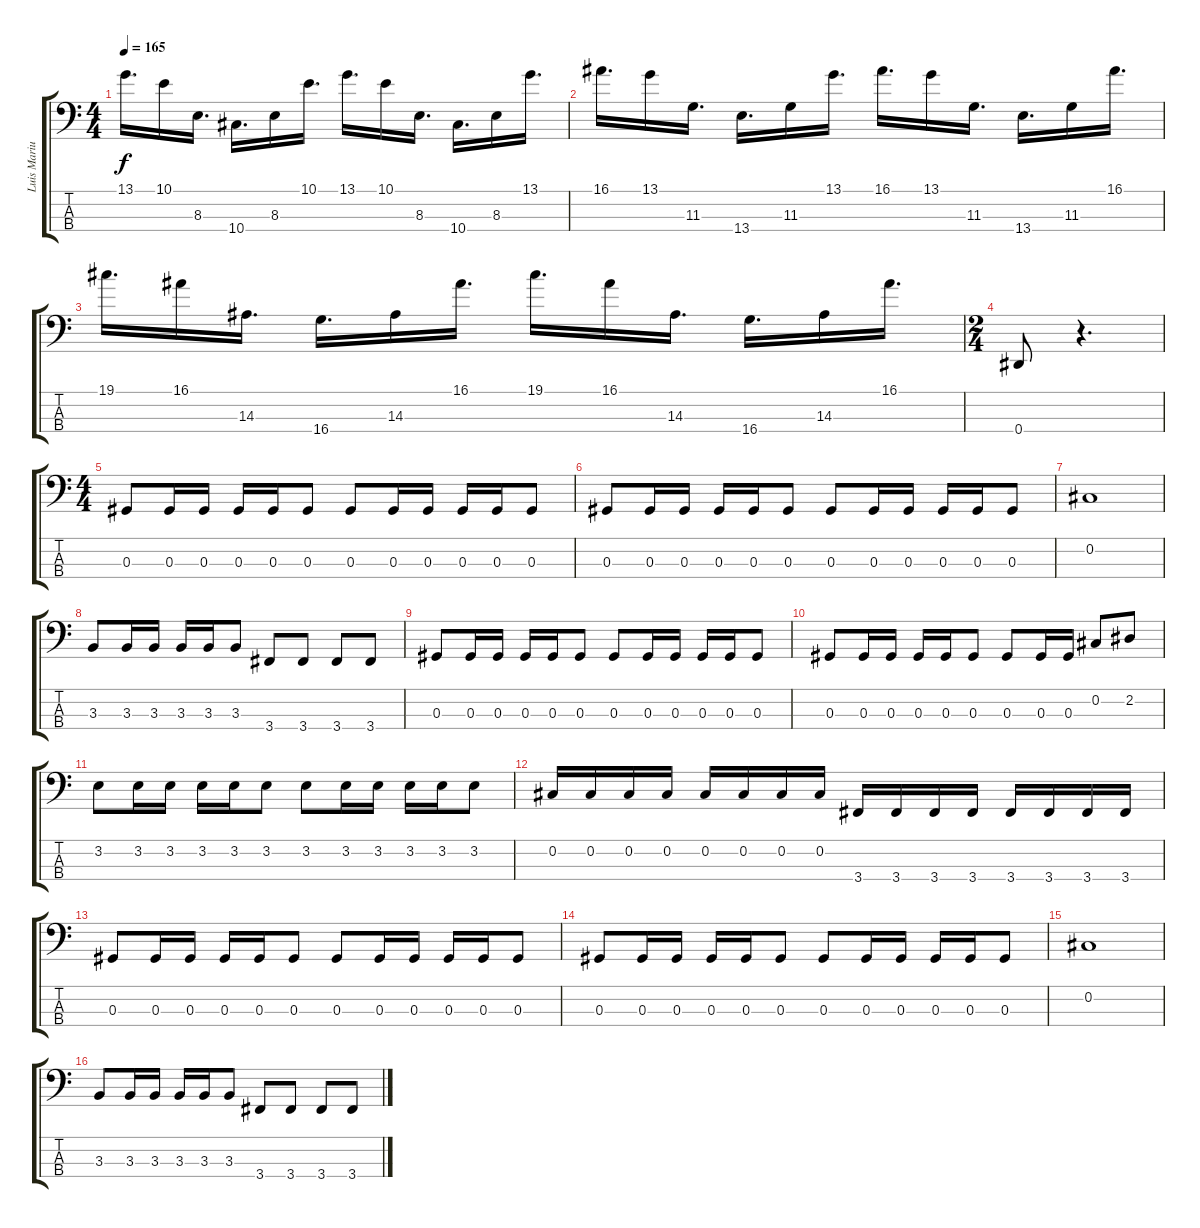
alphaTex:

\track ("Luis Mariuti" "Luis Mariu") {instrument electricbasspick}
\staff {score tabs}
\tuning (Gb2 Db2 Ab1 Eb1) {hide}
\ts (4 4)
\tempo 165
\clef f4
\ks c
13.1.16{d dy f} 10.1.16 8.3.16{d} 10.4.16{d} 8.3.16 10.1.16{d} 13.1.16{d} 10.1.16 8.3.16{d} 10.4.16{d} 8.3.16 13.1.16{d} |
16.1.16{d} 13.1.16 11.3.16{d} 13.4.16{d} 11.3.16 13.1.16{d} 16.1.16{d} 13.1.16 11.3.16{d} 13.4.16{d} 11.3.16 16.1.16{d} |
19.1.16{d} 16.1.16 14.3.16{d} 16.4.16{d} 14.3.16 16.1.16{d} 19.1.16{d} 16.1.16 14.3.16{d} 16.4.16{d} 14.3.16 16.1.16{d} |
\ts (2 4)
0.4.8 r.4{d} |
\ts (4 4)
0.3.8 0.3.16 0.3.16 0.3.16 0.3.16 0.3.8 0.3.8 0.3.16 0.3.16 0.3.16 0.3.16 0.3.8 |
0.3.8 0.3.16 0.3.16 0.3.16 0.3.16 0.3.8 0.3.8 0.3.16 0.3.16 0.3.16 0.3.16 0.3.8 |
0.2.1 |
3.3.8 3.3.16 3.3.16 3.3.16 3.3.16 3.3.8 3.4.8 3.4.8 3.4.8 3.4.8 |
0.3.8 0.3.16 0.3.16 0.3.16 0.3.16 0.3.8 0.3.8 0.3.16 0.3.16 0.3.16 0.3.16 0.3.8 |
0.3.8 0.3.16 0.3.16 0.3.16 0.3.16 0.3.8 0.3.8 0.3.16 0.3.16 0.2.8 2.2.8 |
3.2.8 3.2.16 3.2.16 3.2.16 3.2.16 3.2.8 3.2.8 3.2.16 3.2.16 3.2.16 3.2.16 3.2.8 |
0.2.16 0.2.16 0.2.16 0.2.16 0.2.16 0.2.16 0.2.16 0.2.16 3.4.16 3.4.16 3.4.16 3.4.16 3.4.16 3.4.16 3.4.16 3.4.16 |
0.3.8 0.3.16 0.3.16 0.3.16 0.3.16 0.3.8 0.3.8 0.3.16 0.3.16 0.3.16 0.3.16 0.3.8 |
0.3.8 0.3.16 0.3.16 0.3.16 0.3.16 0.3.8 0.3.8 0.3.16 0.3.16 0.3.16 0.3.16 0.3.8 |
0.2.1 |
3.3.8 3.3.16 3.3.16 3.3.16 3.3.16 3.3.8 3.4.8 3.4.8 3.4.8 3.4.8
